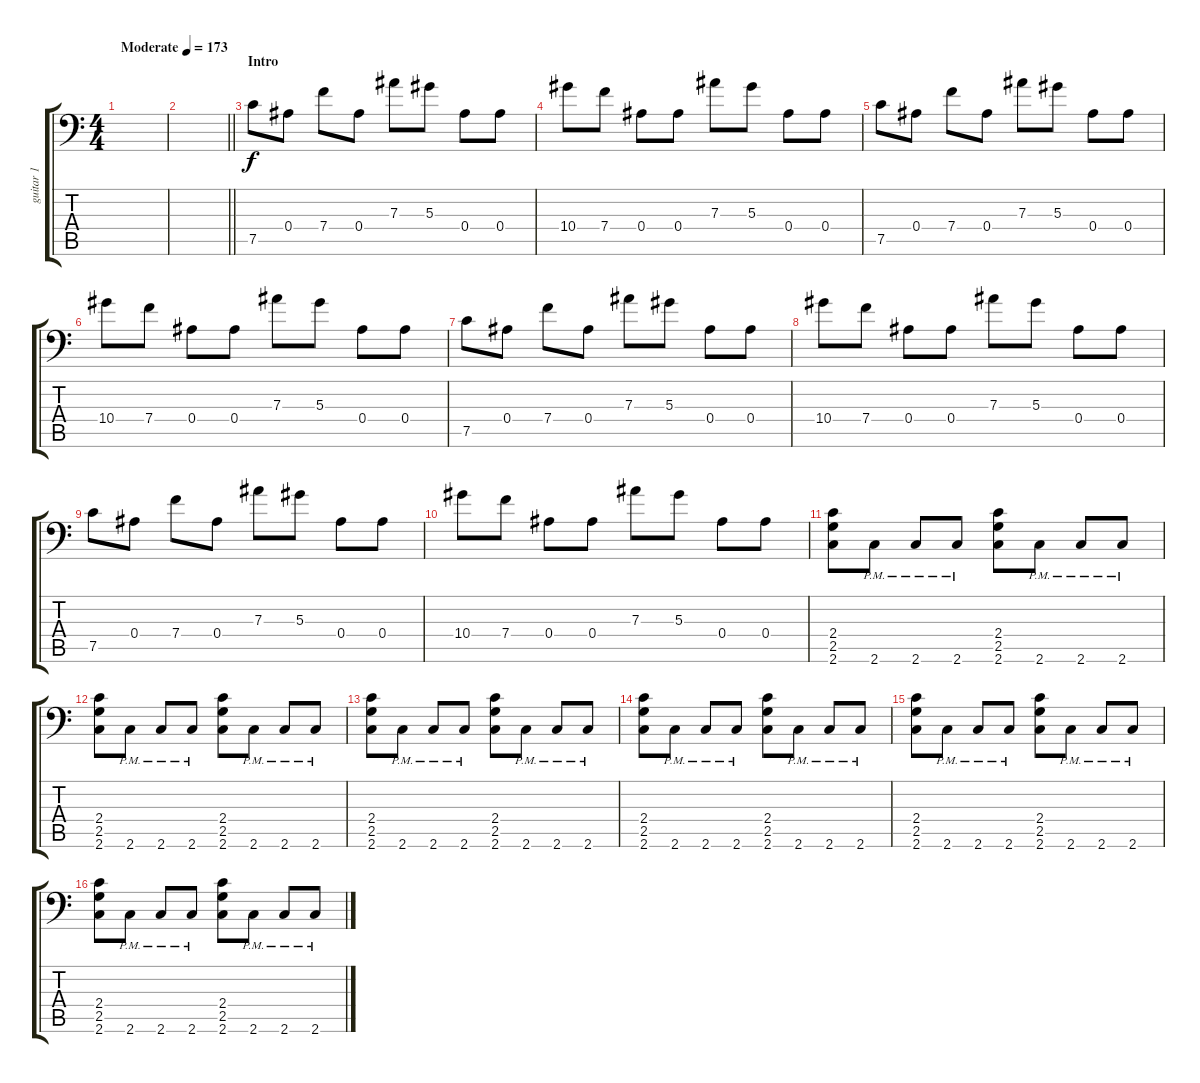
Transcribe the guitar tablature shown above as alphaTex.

\track ("guitar 1" "guitar 1") {instrument distortionguitar}
\staff {score tabs}
\tuning (C4 G3 Eb3 Bb2 F2 Bb1) {hide}
\ts (4 4)
\tempo (173 "Moderate")
\clef f4
\ks c
|
\barLineRight lightlight
|
\section ("" "Intro")
7.5.8 0.4.8 7.4.8 0.4.8 7.3.8 5.3.8 0.4.8 0.4.8 |
10.4.8 7.4.8 0.4.8 0.4.8 7.3.8 5.3.8 0.4.8 0.4.8 |
7.5.8 0.4.8 7.4.8 0.4.8 7.3.8 5.3.8 0.4.8 0.4.8 |
10.4.8 7.4.8 0.4.8 0.4.8 7.3.8 5.3.8 0.4.8 0.4.8 |
7.5.8 0.4.8 7.4.8 0.4.8 7.3.8 5.3.8 0.4.8 0.4.8 |
10.4.8 7.4.8 0.4.8 0.4.8 7.3.8 5.3.8 0.4.8 0.4.8 |
7.5.8 0.4.8 7.4.8 0.4.8 7.3.8 5.3.8 0.4.8 0.4.8 |
10.4.8 7.4.8 0.4.8 0.4.8 7.3.8 5.3.8 0.4.8 0.4.8 |
(2.4 2.5 2.6).8 2.6{pm}.8 2.6{pm}.8 2.6{pm}.8 (2.4 2.5 2.6).8 2.6{pm}.8 2.6{pm}.8 2.6{pm}.8 |
(2.4 2.5 2.6).8 2.6{pm}.8 2.6{pm}.8 2.6{pm}.8 (2.4 2.5 2.6).8 2.6{pm}.8 2.6{pm}.8 2.6{pm}.8 |
(2.4 2.5 2.6).8 2.6{pm}.8 2.6{pm}.8 2.6{pm}.8 (2.4 2.5 2.6).8 2.6{pm}.8 2.6{pm}.8 2.6{pm}.8 |
(2.4 2.5 2.6).8 2.6{pm}.8 2.6{pm}.8 2.6{pm}.8 (2.4 2.5 2.6).8 2.6{pm}.8 2.6{pm}.8 2.6{pm}.8 |
(2.4 2.5 2.6).8 2.6{pm}.8 2.6{pm}.8 2.6{pm}.8 (2.4 2.5 2.6).8 2.6{pm}.8 2.6{pm}.8 2.6{pm}.8 |
(2.4 2.5 2.6).8 2.6{pm}.8 2.6{pm}.8 2.6{pm}.8 (2.4 2.5 2.6).8 2.6{pm}.8 2.6{pm}.8 2.6{pm}.8
